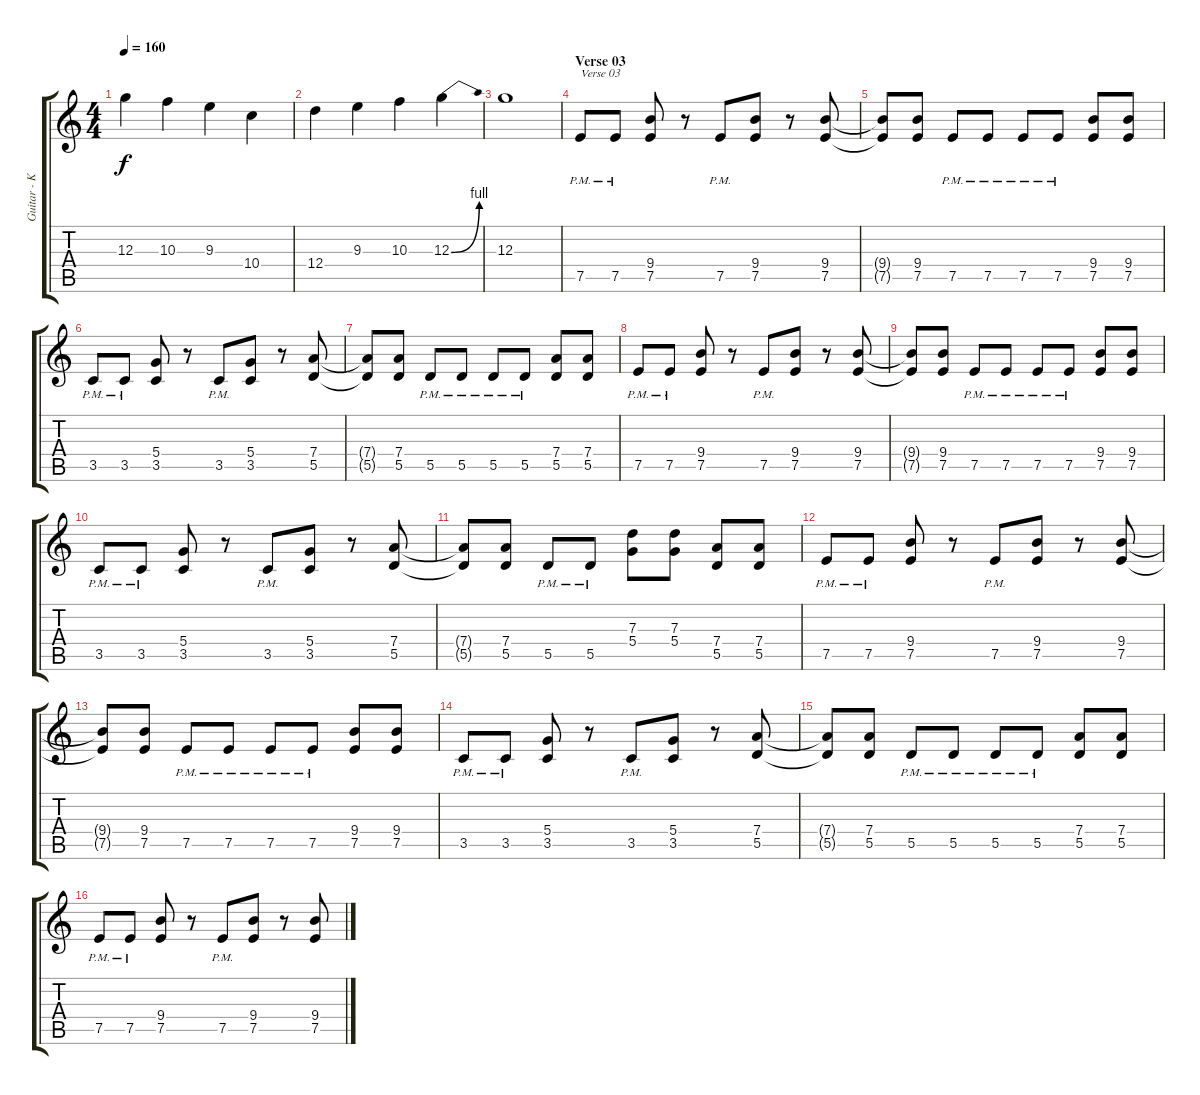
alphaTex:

\track ("Guitar - Kai Hansen" "Guitar - K") {instrument distortionguitar}
\staff {score tabs}
\tuning (E4 B3 G3 D3 A2 E2) {hide}
\ts (4 4)
\tempo 160
\clef g2
\ks c
12.3.4{dy f} 10.3.4 9.3.4 10.4.4 |
12.4.4 9.3.4 10.3.4 12.3{be (bend 0 0 60 4)}.4 |
12.3.1 |
\section ("" "Verse 03")
7.5{pm}.8{txt "Verse 03"} 7.5{pm}.8 (9.4 7.5).8 r.8 7.5{pm}.8 (9.4 7.5).8 r.8 (9.4 7.5).8 |
(9.4{t} 7.5{t}).8 (9.4 7.5).8 7.5{pm}.8 7.5{pm}.8 7.5{pm}.8 7.5{pm}.8 (9.4 7.5).8 (9.4 7.5).8 |
3.5{pm}.8 3.5{pm}.8 (5.4 3.5).8 r.8 3.5{pm}.8 (5.4 3.5).8 r.8 (7.4 5.5).8 |
(7.4{t} 5.5{t}).8 (7.4 5.5).8 5.5{pm}.8 5.5{pm}.8 5.5{pm}.8 5.5{pm}.8 (7.4 5.5).8 (7.4 5.5).8 |
7.5{pm}.8 7.5{pm}.8 (9.4 7.5).8 r.8 7.5{pm}.8 (9.4 7.5).8 r.8 (9.4 7.5).8 |
(9.4{t} 7.5{t}).8 (9.4 7.5).8 7.5{pm}.8 7.5{pm}.8 7.5{pm}.8 7.5{pm}.8 (9.4 7.5).8 (9.4 7.5).8 |
3.5{pm}.8 3.5{pm}.8 (5.4 3.5).8 r.8 3.5{pm}.8 (5.4 3.5).8 r.8 (7.4 5.5).8 |
(7.4{t} 5.5{t}).8 (7.4 5.5).8 5.5{pm}.8 5.5{pm}.8 (7.3 5.4).8 (7.3 5.4).8 (7.4 5.5).8 (7.4 5.5).8 |
7.5{pm}.8 7.5{pm}.8 (9.4 7.5).8 r.8 7.5{pm}.8 (9.4 7.5).8 r.8 (9.4 7.5).8 |
(9.4{t} 7.5{t}).8 (9.4 7.5).8 7.5{pm}.8 7.5{pm}.8 7.5{pm}.8 7.5{pm}.8 (9.4 7.5).8 (9.4 7.5).8 |
3.5{pm}.8 3.5{pm}.8 (5.4 3.5).8 r.8 3.5{pm}.8 (5.4 3.5).8 r.8 (7.4 5.5).8 |
(7.4{t} 5.5{t}).8 (7.4 5.5).8 5.5{pm}.8 5.5{pm}.8 5.5{pm}.8 5.5{pm}.8 (7.4 5.5).8 (7.4 5.5).8 |
7.5{pm}.8 7.5{pm}.8 (9.4 7.5).8 r.8 7.5{pm}.8 (9.4 7.5).8 r.8 (9.4 7.5).8
